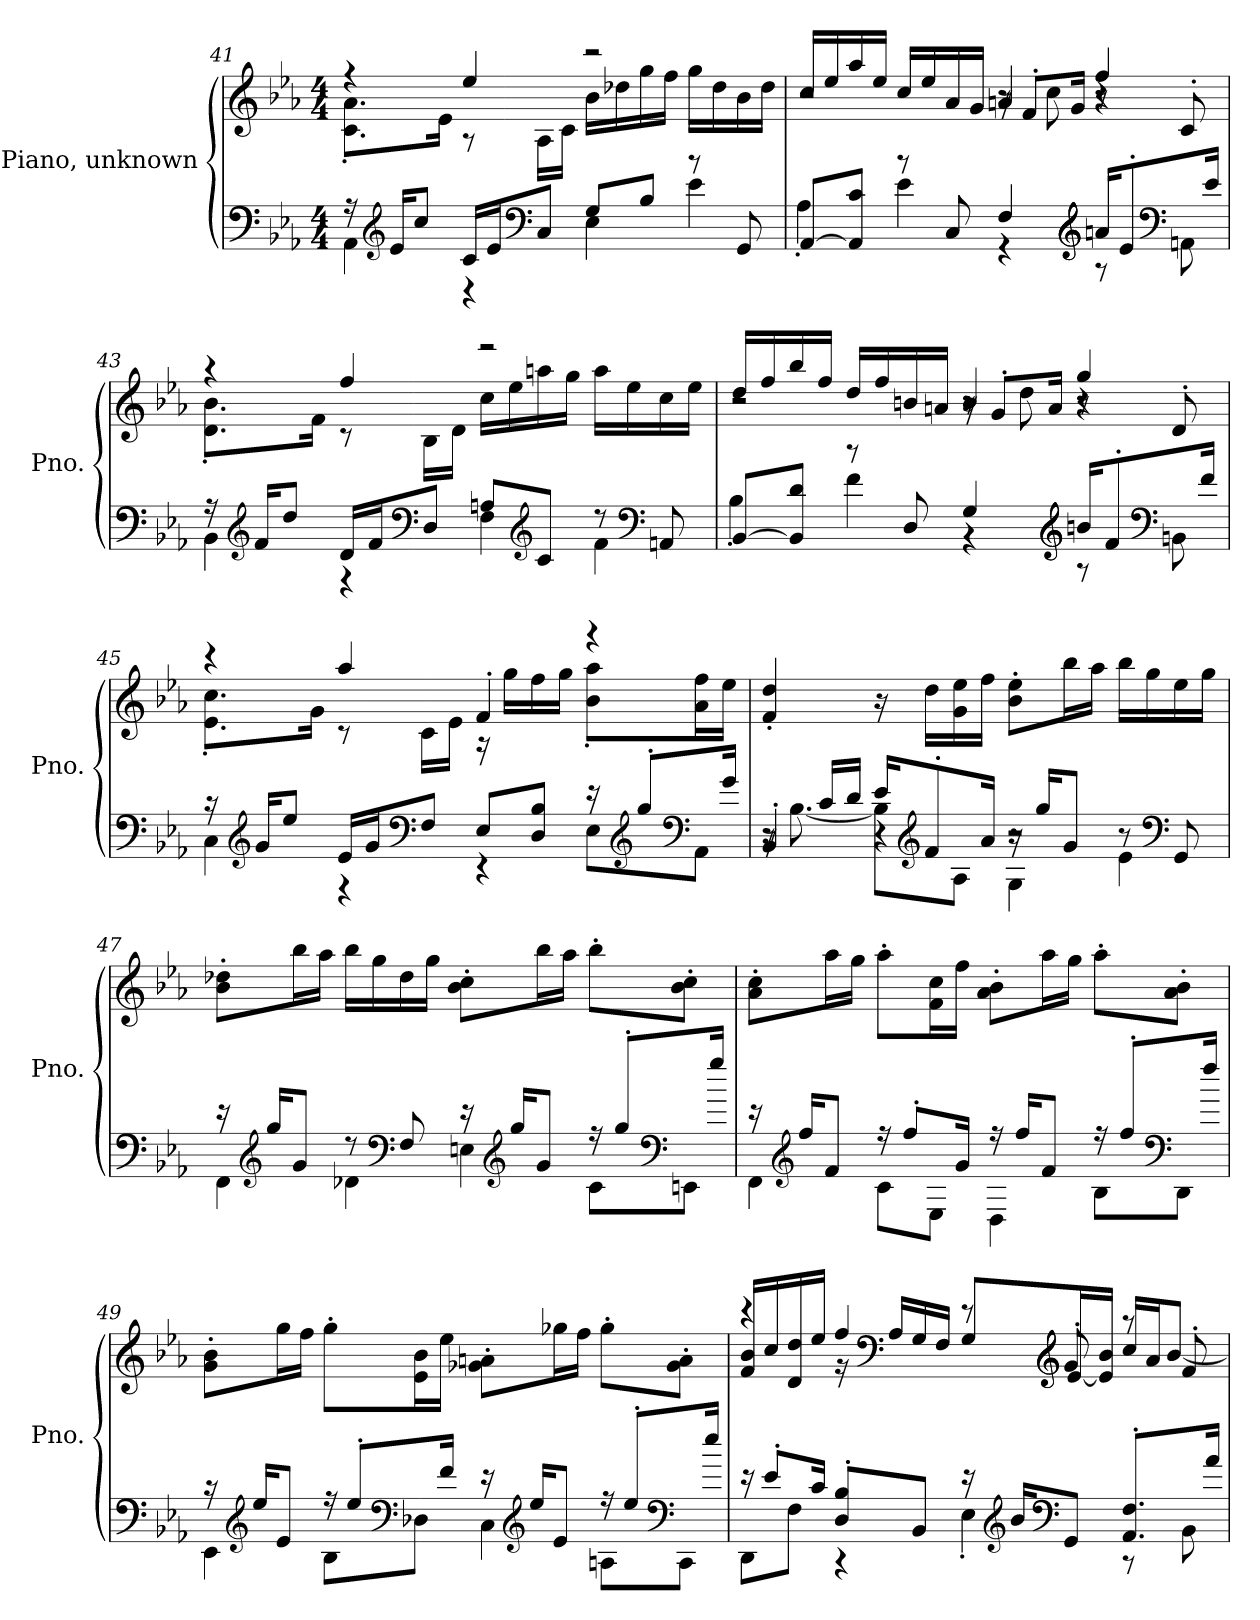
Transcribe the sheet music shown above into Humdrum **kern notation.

**kern	**kern
*part1	*part1
*staff2	*staff1
*I"Piano, unknown	*
*I'Pno.	*
*clefF4	*clefG2
*k[b-e-a-]	*k[b-e-a-]
*M4/4	*M4/4
=41	=41
*^	*^
16r	4AA-\	4r	8.c\' 8.a-\'L
*clefG2	*	*	*
16e-/KL	.	.	.
8cc/J	.	.	.
.	.	.	16e-\Jk
16c/LL	4r	4ee-/	8r
16e-/J	.	.	.
*clefF4	*	*	*
8C/J	.	.	16A-\LL
.	.	.	16c\JJ
8G/L	4E-\	2r	16b-\LL
.	.	.	16dd-X\
8B-/J	.	.	16gg\
.	.	.	16ff\JJ
8r	4e-\	.	16gg\LL
.	.	.	16dd-\
8GG/	.	.	16b-\
.	.	.	16dd-\JJ
!!LO:LB:g=z
=42	=42	=42	=42
*	*	*	*^
[8AA-/L	4A-'\	2r	2r	16cc/LL
.	.	.	.	16ee-/
8AA-/] 8c/J	.	.	.	16aa-/
.	.	.	.	16ee-/JJ
8r	4e-\	.	.	16cc/LL
.	.	.	.	16ee-/
8C/	.	.	.	16a-/
.	.	.	.	16g/JJ
4F/	4r	4an/	8r	16r
.	.	.	.	8f'/L
.	.	.	8cc\	.
.	.	.	.	16g/Jk
*clefG2	*	*	*	*
16an/KL	8r	4ff/	4r	8r
8e-'/	.	.	.	.
*clefF4	*	*	*	*
.	8AAn\	.	.	8c'/
16e-/Jk	.	.	.	.
*	*	*	*v	*v
=43	=43	=43	=43
16r	4BB-\	4r	8.d\' 8.b-\'L
*clefG2	*	*	*
16f/KL	.	.	.
8dd/J	.	.	.
.	.	.	16f\Jk
16d/LL	4r	4ff/	8r
16f/J	.	.	.
*clefF4	*	*	*
8D/J	.	.	16B-\LL
.	.	.	16d\JJ
8An/L	4F\	2r	16cc\LL
.	.	.	16ee-\
*clefG2	*	*	*
8c/J	.	.	16aan\
.	.	.	16gg\JJ
8r	4f\	.	16aa\LL
.	.	.	16ee-\
*clefF4	*	*	*
8AAn/	.	.	16cc\
.	.	.	16ee-\JJ
!!LO:LB:g=z
=44	=44	=44	=44
*	*	*	*^
[8BB-/L	4B-'\	2r	2r	16dd/LL
.	.	.	.	16ff/
8BB-/] 8d/J	.	.	.	16bb-/
.	.	.	.	16ff/JJ
8r	4f\	.	.	16dd/LL
.	.	.	.	16ff/
8D/	.	.	.	16bn/
.	.	.	.	16an/JJ
4G/	4r	4b/	8r	16r
.	.	.	.	8g'/L
.	.	.	8dd\	.
.	.	.	.	16a/Jk
*clefG2	*	*	*	*
16bn/KL	8r	4gg/	4r	8r
8f'/	.	.	.	.
*clefF4	*	*	*	*
.	8BBn\	.	.	8d'/
16f/Jk	.	.	.	.
*	*	*	*v	*v
=45	=45	=45	=45
16r	4C\	4r	8.e-\' 8.cc\'L
*clefG2	*	*	*
16g/KL	.	.	.
8ee-/J	.	.	.
.	.	.	16g\Jk
16e-/LL	4r	4aa-/	8r
16g/J	.	.	.
*clefF4	*	*	*
8F/J	.	.	16c\LL
.	.	.	16e-\JJ
8E-/L	4r	4f'/	16r
.	.	.	16gg\LL
8D/ 8B-/J	.	.	16ff\
.	.	.	16gg\JJ
16r	8E-\L	4r	8b-\' 8aa-\'L
*clefG2	*	*	*
8gg'/L	.	.	.
*clefF4	*	*	*
.	8AA-\J	.	16a-\ 16ff\L
16g/Jk	.	.	16ee-\JJ
*	*	*v	*v
!!LO:PB:g=z
=46	=46	=46
*	*^	*
8r	16r	4BB-'/	4f/' 4dd/'
.	[8.B-\	.	.
16c/LL	.	.	.
16d/JJ	.	.	.
16e-/KL	8B-\L]	4r	16r
*clefG2	*	*	*
8f'/	.	.	16dd\LL
.	8A-\J	.	16g\ 16ee-\
16a-/Jk	.	.	16ff\JJ
16r	4G\	2r	8b-\' 8ee-\'L
16gg/KL	.	.	.
8g/J	.	.	16bb-\L
.	.	.	16aa-\JJ
8r	4e-\	.	16bb-\LL
.	.	.	16gg\
*clefF4	*	*	*
8GG/	.	.	16ee-\
.	.	.	16gg\JJ
*	*v	*v	*
!!LO:LB:g=z
=47	=47	=47
16r	4FF\	8b-\' 8dd-X\'L
*clefG2	*	*
16gg/KL	.	.
8g/J	.	16bb-\L
.	.	16aa-\JJ
8r	4d-X\	16bb-\LL
.	.	16gg\
*clefF4	*	*
8F/	.	16dd-\
.	.	16gg\JJ
16r	4En\	8b-\' 8cc\'L
*clefG2	*	*
16gg/KL	.	.
8g/J	.	16bb-\L
.	.	16aa-\JJ
16r	8c\L	8bb-'\L
8gg'/L	.	.
*clefF4	*	*
.	8EEn\J	8b-\' 8cc\'J
16gg/Jk	.	.
=48	=48	=48
16r	4FF\	8a-\' 8cc\'L
*clefG2	*	*
16ff/KL	.	.
8f/J	.	16aa-\L
.	.	16gg\JJ
16r	8c\L	8aa-'\L
8ff'/L	.	.
.	8E-\J	16f\ 16cc\L
16g/Jk	.	16ff\JJ
16r	4D\	8a-\' 8b-\'L
16ff/KL	.	.
8f/J	.	16aa-\L
.	.	16gg\JJ
16r	8B-\L	8aa-'\L
8ff'/L	.	.
*clefF4	*	*
.	8DD\J	8a-\' 8b-\'J
16ff/Jk	.	.
!!LO:LB:g=z
=49	=49	=49
16r	4EE-\	8g\' 8b-\'L
*clefG2	*	*
16ee-/KL	.	.
8e-/J	.	16gg\L
.	.	16ff\JJ
16r	8B-\L	8gg'\L
8ee-'/L	.	.
*clefF4	*	*
.	8D-X\J	16e-\ 16b-\L
16f/Jk	.	16ee-\JJ
16r	4C\	8g-X\' 8an\'L
*clefG2	*	*
16ee-/KL	.	.
8e-/J	.	16gg-X\L
.	.	16ff\JJ
16r	8An\L	8gg-'\L
8ee-'/L	.	.
*clefF4	*	*
.	8CC\J	8g-\' 8a\'J
16ee-/Jk	.	.
!!LO:LB:g=z
=50	=50	=50
*	*	*^
16r	8DD\L	4r	16f/ 16b-/LL
8e-'/L	.	.	16cc/
.	8F\J	.	16d/ 16dd/
16c/Jk	.	.	16ee-/JJ
8D/' 8B-/'L	4r	4ff/	16r
*	*	*clefF4	*
.	.	.	16A-/LL
8BB-/J	.	.	16G/
.	.	.	16F/JJ
16r	4E-'\	8r	8G/L
*clefG2	*	*	*
16b-/KL	.	.	.
*clefF4	*	*clefG2	*
8GG/J	.	8g'/	[16e-/L
.	.	.	16e-/] 16b-/JJ
8.AA-/' 8.F/'L	8r	8r	16cc/LL
.	.	.	16a-/J
.	8BB-\	8f'/	[8b-/J
16a-/Jk	.	.	.
*v	*v	*	*
*	*v	*v
=	=
*-	*-
